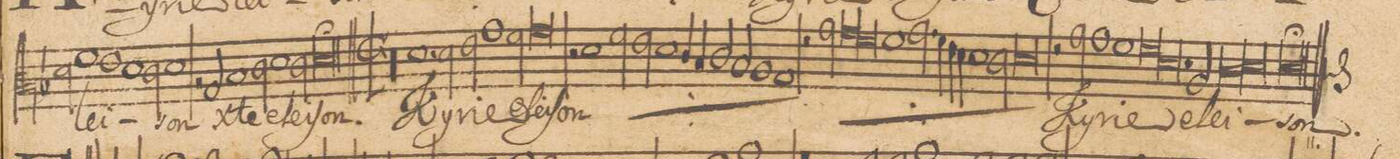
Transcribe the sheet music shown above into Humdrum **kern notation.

**kern	**text
*I"[Alto]	*
*clefC3	*
*k[b-]	*
*M2/1	*
2d\	.
1f\	-lei-
=22-	=22-
1e\	.
1d\	.
=23-	=23-
2c\	.
1d\	-son
=24-	=24-
2r	.
2G/	X-
1B-/	-te
=25-	=25-
2c\	e-
1d\	-lei-
2c\	.
=26-	=26-
0d\;	-son.
=27||-	=27||-
*M2/1	*
00r	.
=28-	=28-
=29-	=29-
1.d\	Ky-
2d\	-ri-
=30-	=30-
2e\	-e
1g\	e-
2f\	-lei-
=31-	=31-
0g\	-son
=32-	=32-
2r	.
1d\	/Ky-
2f\	-ri-
=33-	=33-
2e\	-e
1d\	e-
4c/	.
4B-/	.
=34-	=34-
2c/	-lei-
2B-/	.
1A/	.
=35-	=35-
1G/	-son/
2r	.
2g\	/Ky-
=36-	=36-
*lig	*
1g\	-ri-
1f\	.
*Xlig	*
=37-	=37-
1f\	-e
2.g\	e-
4f\	.
=38-	=38-
4e\	-lei-
4d\	.
1d\	.
2c\	.
=39-	=39-
0d\	-son/
=40-	=40-
2r	.
2g\	Ky-
1g\	-ri-
=41-	=41-
1f\	-e
*lig	*
1f\	.
=42-	=42-
1.d\	.
*Xlig	*
2A/	e-
=43-	=43-
1c\	-lei-
1d\	.
=44-	=44-
00d\;	-son.
==	==
*-	*-
